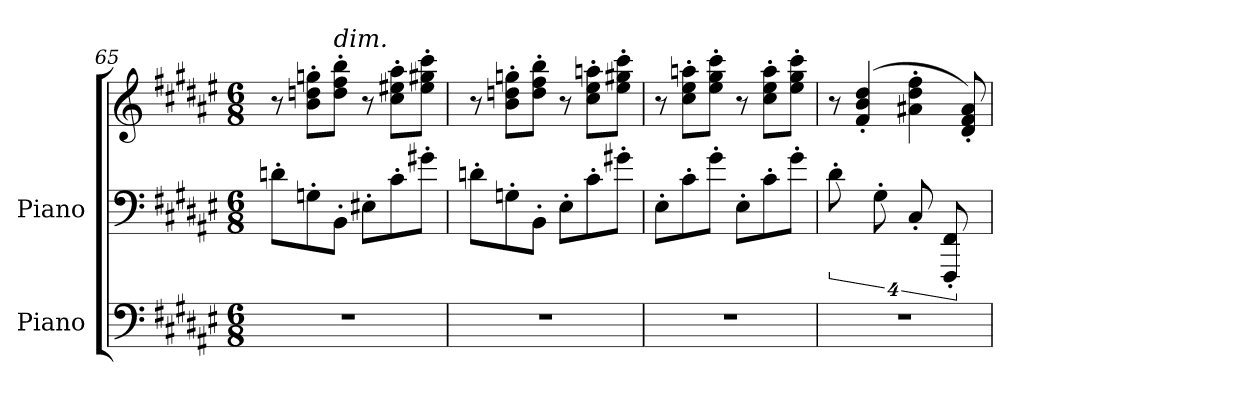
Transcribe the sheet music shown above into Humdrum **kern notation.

**kern	**kern	**kern
*part2	*part1	*part1
*staff3	*staff2	*staff1
*I"Piano	*I"Piano	*
*I'Pno	*I'Pno	*
!!LO:PB:g=z
*clefF4	*clefF4	*clefG2
*k[f#c#g#d#a#e#]	*k[f#c#g#d#a#e#]	*k[f#c#g#d#a#e#]
*M6/8	*M6/8	*M6/8
=65	=65	=65
2.r	8dn'\L	8r
.	8Gn'\	8b\' 8ddn\' 8ggn\'L
!	!	!LO:TX:a:i:t=dim.
.	8BB'\J	8dd\' 8ff#\' 8bb\'J
.	8E#X'\L	8r
.	8c#'\	8cc#\' 8ee#X\' 8aa#\'L
.	8g#X'\J	8ee#\' 8gg#X\' 8ccc#\'J
=66	=66	=66
2.r	8dn'\L	8r
.	8Gn'\	8b\' 8ddn\' 8ggn\'L
.	8BB'\J	8dd\' 8ff#\' 8bb\'J
.	8E#'\L	8r
.	8c#'\	8cc#\' 8ee#\' 8aan\'L
.	8g#X'\J	8ee#\' 8gg#X\' 8ccc#\'J
=67	=67	=67
2.r	8E#'\L	8r
.	8c#'\	8cc#\' 8ee#\' 8aan\'L
.	8g#'\J	8ee#\' 8gg#\' 8ccc#\'J
.	8E#'\L	8r
.	8c#'\	8cc#\' 8ee#\' 8aa\'L
.	8g#'\J	8ee#\' 8gg#\' 8ccc#\'J
=68	=68	=68
2.r	16%3d#'\	8r
.	.	(4f#/' 4b/' 4dd#/'
.	16%3G#'\	.
.	16%3C#'/	4a#X\' 4dd#\' 4ff#\'
.	16%3FFF#/' 16%3FF#/'	.
.	.	8d#/' 8f#/' 8a#/')
=	=	=
*-	*-	*-
